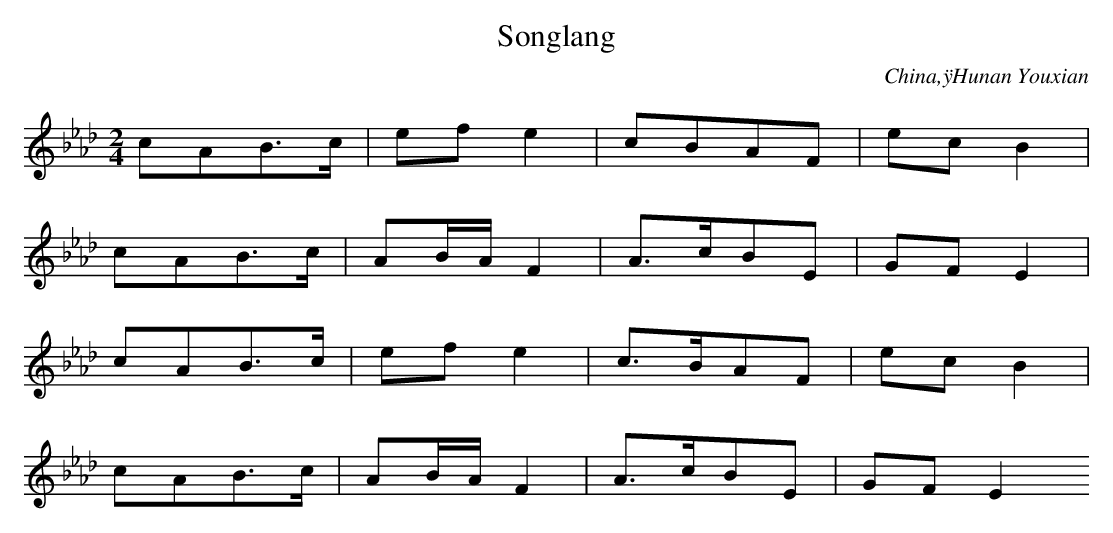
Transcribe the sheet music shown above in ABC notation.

X:1
T: Songlang
O: China,ÿHunan Youxian
M: 2/4
L: 1/16
K: Ab
c2A2B3c | e2f2e4 | c2B2A2F2 | e2c2B4 |
c2A2B3c | A2BAF4 | A3cB2E2 | G2F2E4 |
c2A2B3c | e2f2e4 | c3BA2F2 | e2c2B4 |
c2A2B3c | A2BAF4 | A3cB2E2 | G2F2E4
